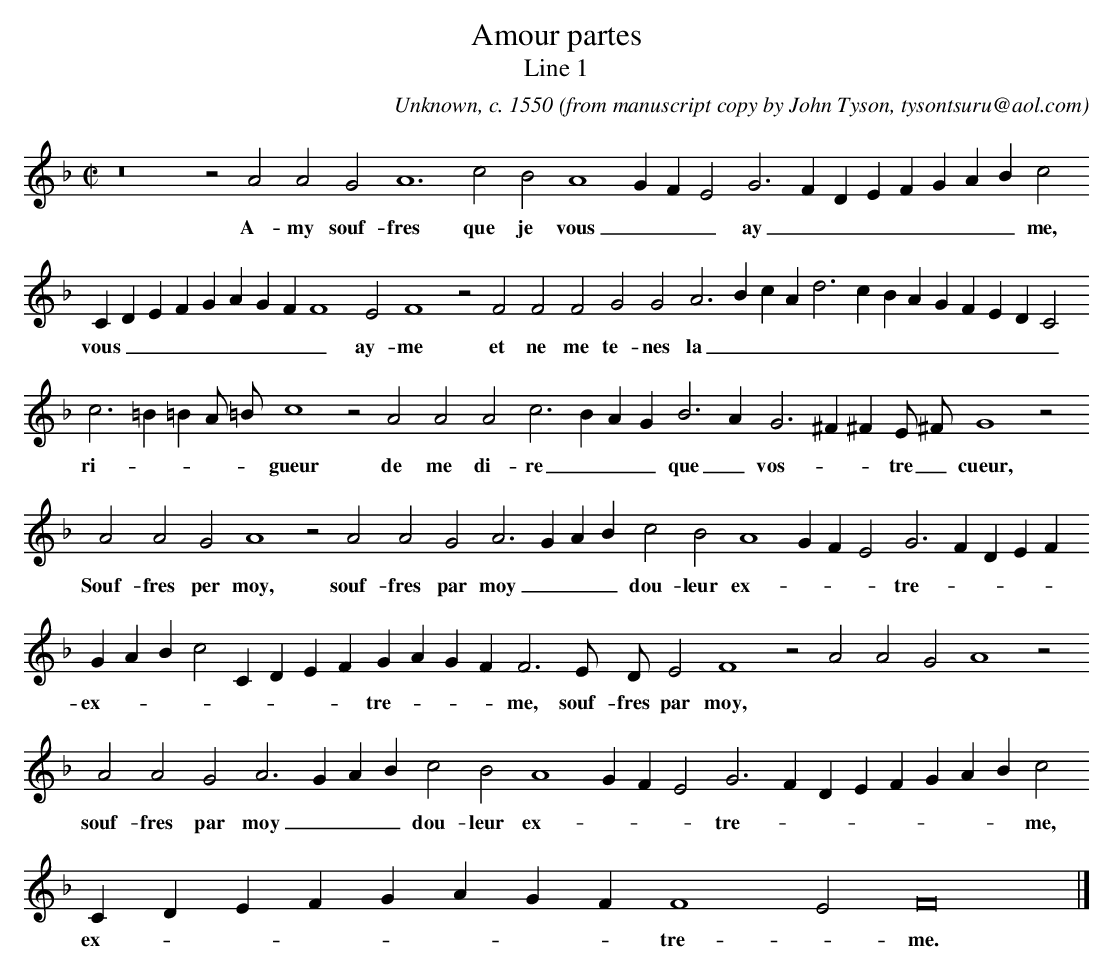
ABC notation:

X:1
T:Amour partes
T:Line 1
C:Unknown, c. 1550
z:Transcribed by Laura Conrad http://www.laymusic.org
O:from manuscript copy by John Tyson, tysontsuru@aol.com
M:C|
L:1/4
K:F
z8 z2 A2 A2 G2 A6 c2 B2 A4 G F E2 G3 F D E F G A B c2
w:A- my souf- fres que je vous _ _ _ ay _ _ _ _ _ _ _ me,
C D E F G A G F F4 E2 F4 z2 F2 F2 F2 G2 G2 A3 B c A d3 c B A G F E D C2
w:vous _ _ _ _ _ _ _ _ ay- me et ne me te- nes la _ _ _ _ _ _ _ _ _ _ _ _
c3 =B =B A/ =B/ c4 z2 A2 A2 A2 c3 B A G B3 A G3 ^F ^F E/ ^F/ G4 z2
w:ri- * _ _ _ gueur de me di- re _ _ _ que _ vos- * _ tre _ cueur,
A2 A2 G2 A4 z2 A2 A2 G2 A3 G A B c2 B2 A4 G F E2 G3 F D E F
w:Souf- fres per moy, souf- fres par moy _ _ _ dou- leur ex- * __ tre- * _ _ _ _ _ _ me,
G A B c2 C D E F G A G F F3 E/ D/ E2 F4 z2 A2 A2 G2 A4 z2
w:ex- * _ _ _ _ _ _ tre- _ _ _ me, souf- fres par moy,
A2 A2 G2 A3 G A B c2 B2 A4 G F E2 G3 F D E F G A B c2
w:souf- fres par moy _ _ _ dou- leur ex- * _ _ tre- * _ _ _ _ _ _ me,
C D E F G A G F F4 E2 F8 |]
w:ex- * _ _ _ _ _ _ tre- * me.
